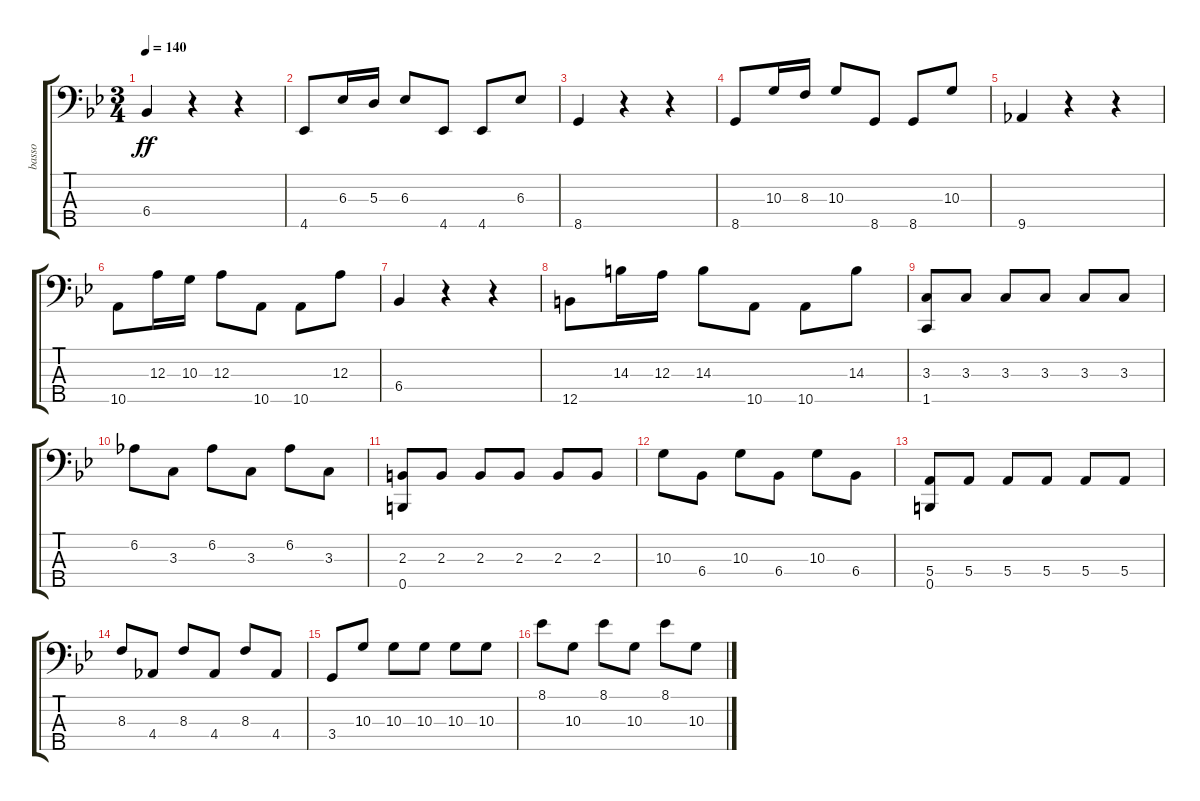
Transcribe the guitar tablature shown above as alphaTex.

\track ("basso" "basso") {instrument electricbassfinger}
\staff {score tabs}
\tuning (G2 D2 A1 E1 B0) {hide}
\ts (3 4)
\tempo 140
\clef f4
\ks gminor
6.4.4{dy ff} r.4 r.4 |
4.5.8 6.3.16 5.3.16 6.3.8 4.5.8 4.5.8 6.3.8 |
8.5.4 r.4 r.4 |
8.5.8 10.3.16 8.3.16 10.3.8 8.5.8 8.5.8 10.3.8 |
9.5.4 r.4 r.4 |
10.5.8 12.3.16 10.3.16 12.3.8 10.5.8 10.5.8 12.3.8 |
6.4.4 r.4 r.4 |
12.5.8 14.3.16 12.3.16 14.3.8 10.5.8 10.5.8 14.3.8 |
(3.3 1.5).8 3.3.8 3.3.8 3.3.8 3.3.8 3.3.8 |
6.2.8 3.3.8 6.2.8 3.3.8 6.2.8 3.3.8 |
(2.3 0.5).8 2.3.8 2.3.8 2.3.8 2.3.8 2.3.8 |
10.3.8 6.4.8 10.3.8 6.4.8 10.3.8 6.4.8 |
(5.4 0.5).8 5.4.8 5.4.8 5.4.8 5.4.8 5.4.8 |
8.3.8 4.4.8 8.3.8 4.4.8 8.3.8 4.4.8 |
3.4.8 10.3.8 10.3.8 10.3.8 10.3.8 10.3.8 |
8.1.8 10.3.8 8.1.8 10.3.8 8.1.8 10.3.8
